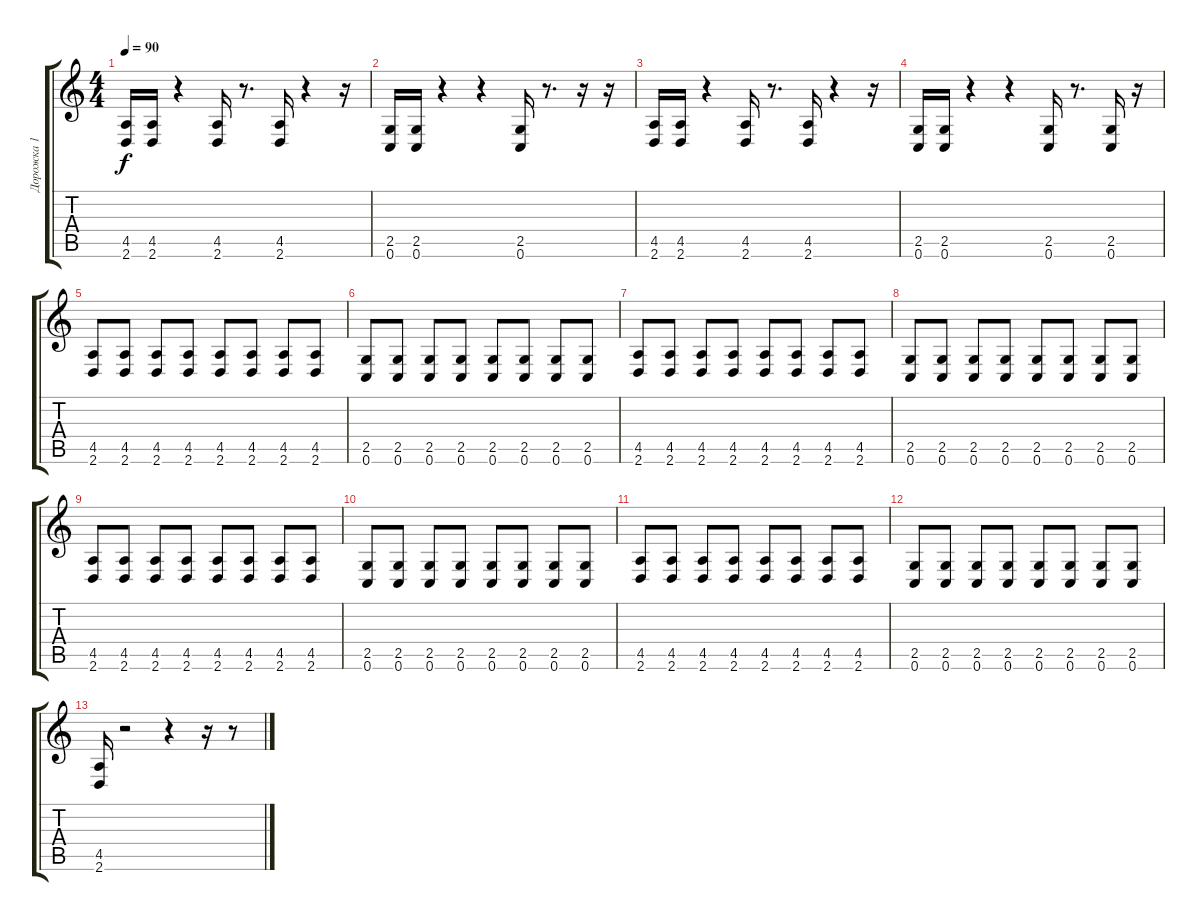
\track ("Дорожка 1" "Дорожка 1") {instrument distortionguitar}
\staff {score tabs}
\tuning (C4 G3 Eb3 Bb2 F2 C2) {hide}
\ts (4 4)
\tempo 90
\clef g2
\ks c
(4.5 2.6).16{dy f} (4.5 2.6).16 r.4 (4.5 2.6).16 r.8{d} (4.5 2.6).16 r.4 r.16 |
(2.5 0.6).16 (2.5 0.6).16 r.4 r.4 (2.5 0.6).16 r.8{d} r.16 r.16 |
(4.5 2.6).16 (4.5 2.6).16 r.4 (4.5 2.6).16 r.8{d} (4.5 2.6).16 r.4 r.16 |
(2.5 0.6).16 (2.5 0.6).16 r.4 r.4 (2.5 0.6).16 r.8{d} (2.5 0.6).16 r.16 |
(4.5 2.6).8 (4.5 2.6).8 (4.5 2.6).8 (4.5 2.6).8 (4.5 2.6).8 (4.5 2.6).8 (4.5 2.6).8 (4.5 2.6).8 |
(2.5 0.6).8 (2.5 0.6).8 (2.5 0.6).8 (2.5 0.6).8 (2.5 0.6).8 (2.5 0.6).8 (2.5 0.6).8 (2.5 0.6).8 |
(4.5 2.6).8 (4.5 2.6).8 (4.5 2.6).8 (4.5 2.6).8 (4.5 2.6).8 (4.5 2.6).8 (4.5 2.6).8 (4.5 2.6).8 |
(2.5 0.6).8 (2.5 0.6).8 (2.5 0.6).8 (2.5 0.6).8 (2.5 0.6).8 (2.5 0.6).8 (2.5 0.6).8 (2.5 0.6).8 |
(4.5 2.6).8 (4.5 2.6).8 (4.5 2.6).8 (4.5 2.6).8 (4.5 2.6).8 (4.5 2.6).8 (4.5 2.6).8 (4.5 2.6).8 |
(2.5 0.6).8 (2.5 0.6).8 (2.5 0.6).8 (2.5 0.6).8 (2.5 0.6).8 (2.5 0.6).8 (2.5 0.6).8 (2.5 0.6).8 |
(4.5 2.6).8 (4.5 2.6).8 (4.5 2.6).8 (4.5 2.6).8 (4.5 2.6).8 (4.5 2.6).8 (4.5 2.6).8 (4.5 2.6).8 |
(2.5 0.6).8 (2.5 0.6).8 (2.5 0.6).8 (2.5 0.6).8 (2.5 0.6).8 (2.5 0.6).8 (2.5 0.6).8 (2.5 0.6).8 |
(4.5 2.6).16 r.2 r.4 r.16 r.8
